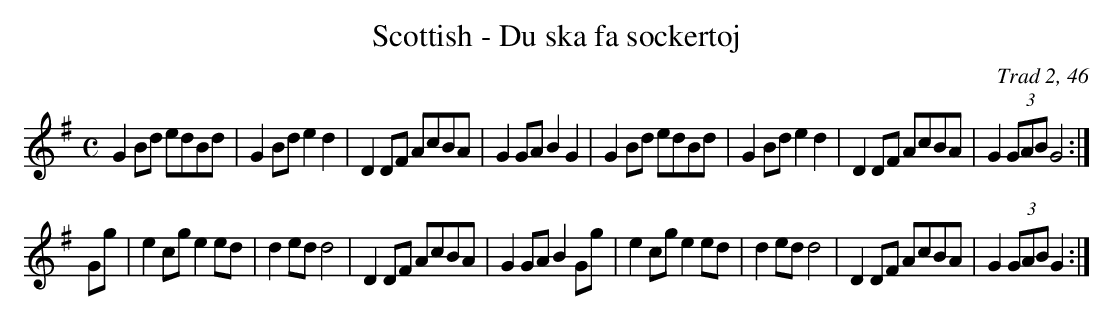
X:1
T:Scottish - Du ska fa sockertoj
C:Trad 2, 46
M:C
L:1/8
K:G
G2 Bd edBd|G2 Bd e2 d2|D2DF AcBA|G2GA B2G2|\
G2 Bd edBd|G2 Bd e2 d2|D2DF AcBA|G2 (3GAB G4:|
Gg|e2cge2ed|d2ed d4|D2DF AcBA|G2GA B2Gg|\
e2cge2ed|d2ed d4|D2DF AcBA|G2 (3GAB G2:|
